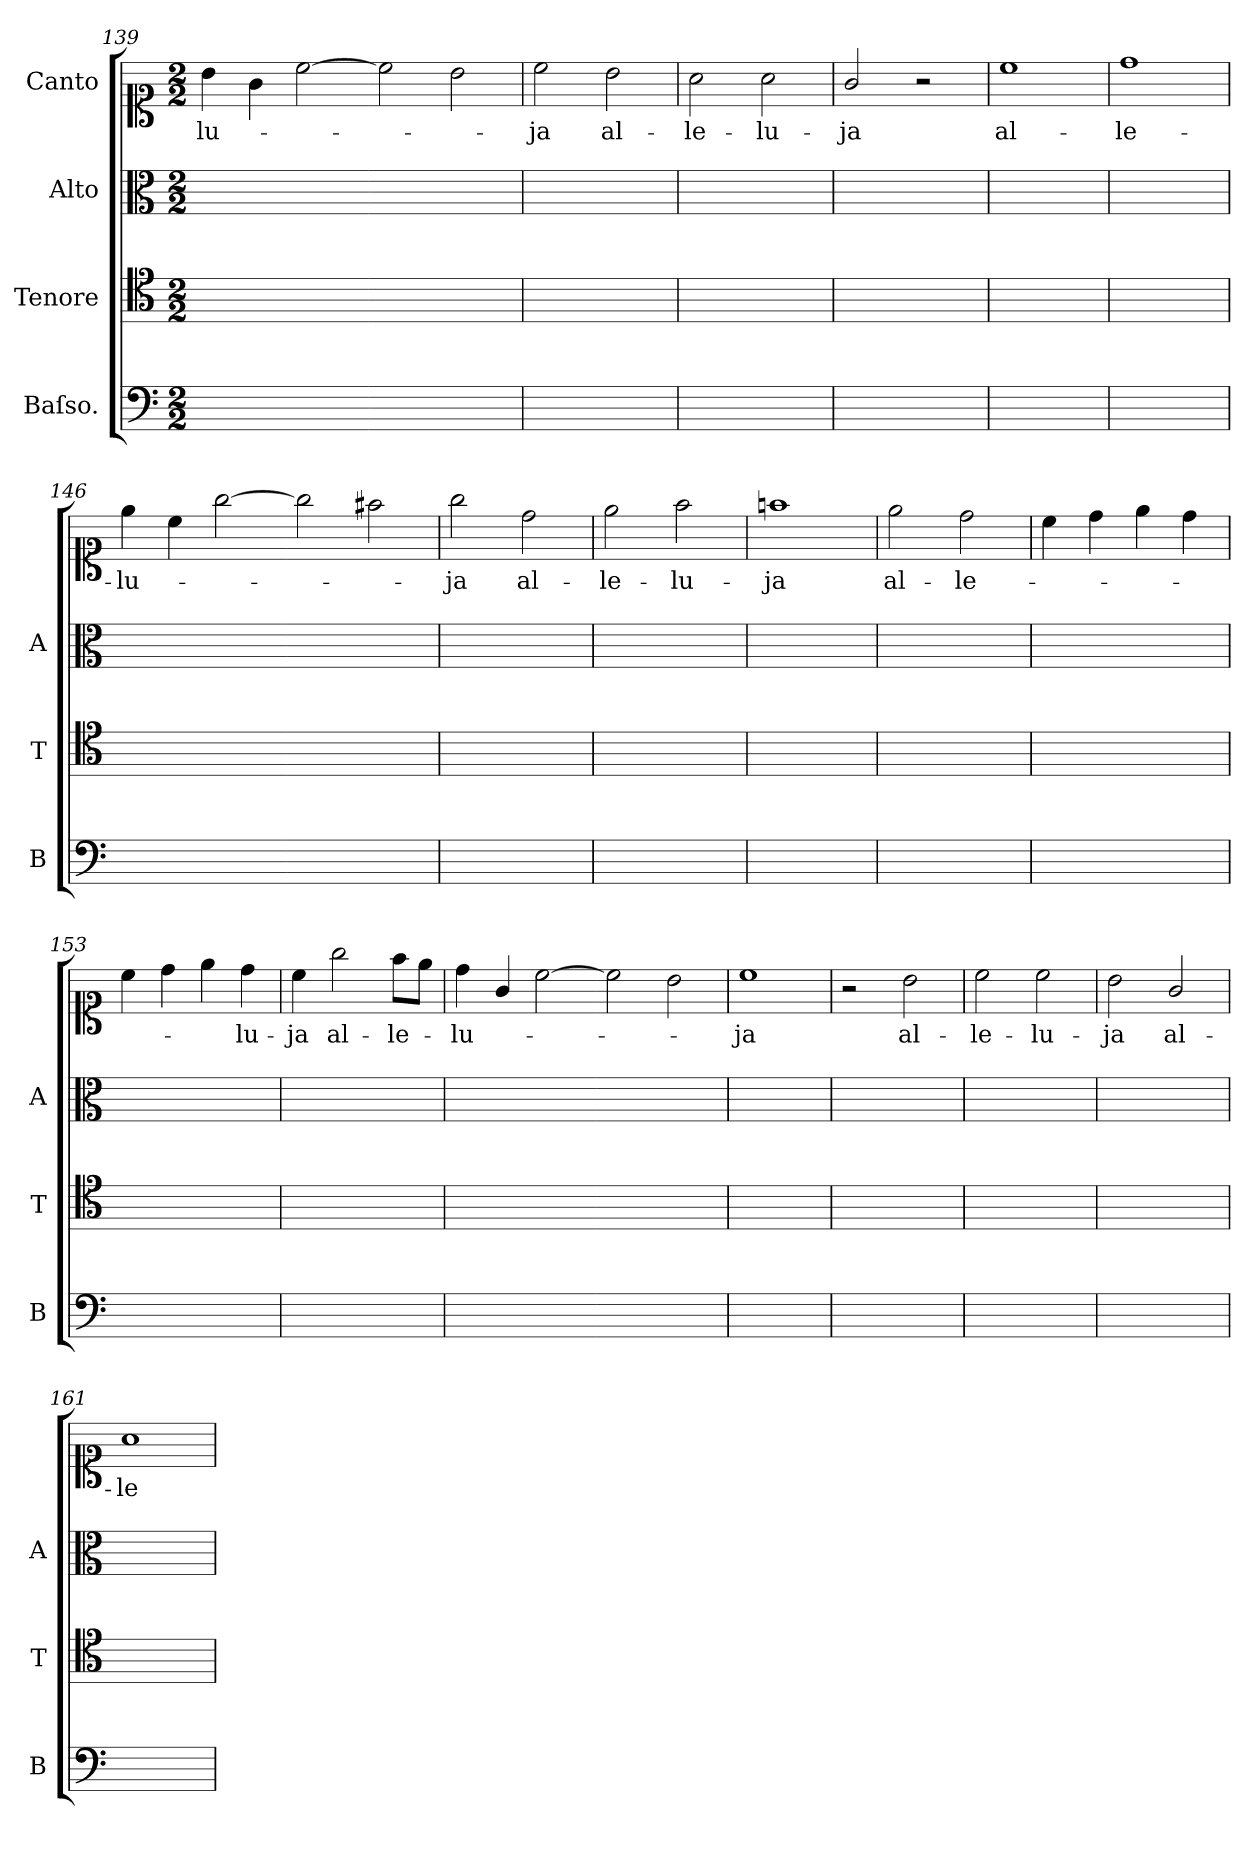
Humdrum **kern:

**kern	**kern	**kern	**kern	**text
*part4	*part3	*part2	*part1	*part1
*staff4	*staff3	*staff2	*staff1	*staff1
*I"Baſso.	*I"Tenore	*I"Alto	*I"Canto	*
*I'B	*I'T	*I'A	*	*
*clefF4	*clefC4	*clefC3	*clefC1	*
*k[]	*k[]	*k[]	*k[]	*
*M2/2	*M2/2	*M2/2	*M2/2	*
=139	=139	=139	=139	=139
1ryy	1ryy	1ryy	4b\	-lu-
.	.	.	4g\	.
.	.	.	[2cc	.
=140	=140	=140	=140-	=140-
1ryy	1ryy	1ryy	2cc]	.
.	.	.	2b\	.
=141	=141	=141	=141	=141
1ryy	1ryy	1ryy	2cc\	-ja
.	.	.	2b\	al-
=142	=142	=142	=142	=142
1ryy	1ryy	1ryy	2a\	-le-
.	.	.	2a\	-lu-
=143	=143	=143	=143	=143
1ryy	1ryy	1ryy	2g/	-ja
.	.	.	2r	.
=144	=144	=144	=144	=144
1ryy	1ryy	1ryy	1cc	al-
=145	=145	=145	=145	=145
1ryy	1ryy	1ryy	1dd	-le-
=146	=146	=146	=146	=146
1ryy	1ryy	1ryy	4ee\	-lu-
.	.	.	4cc\	.
.	.	.	[2gg	.
=147	=147	=147	=147-	=147-
1ryy	1ryy	1ryy	2gg]	.
.	.	.	2ff#X\	.
=148	=148	=148	=148	=148
1ryy	1ryy	1ryy	2gg\	-ja
.	.	.	2dd\	al-
=149	=149	=149	=149	=149
1ryy	1ryy	1ryy	2ee\	-le-
.	.	.	2ff\	-lu-
=150	=150	=150	=150	=150
1ryy	1ryy	1ryy	1ffn	-ja
=151	=151	=151	=151	=151
1ryy	1ryy	1ryy	2ee\	al-
.	.	.	2dd\	-le-
=152	=152	=152	=152	=152
1ryy	1ryy	1ryy	4cc\	.
.	.	.	4dd\	.
.	.	.	4ee\	.
.	.	.	4dd\	.
=153	=153	=153	=153	=153
1ryy	1ryy	1ryy	4cc\	.
.	.	.	4dd\	.
.	.	.	4ee\	.
.	.	.	4dd\	-lu-
=154	=154	=154	=154	=154
1ryy	1ryy	1ryy	4cc\	-ja
.	.	.	2gg\	al-
.	.	.	8ff\L	-le-
.	.	.	8ee\J	.
=155	=155	=155	=155	=155
1ryy	1ryy	1ryy	4dd\	-lu-
.	.	.	4g/	.
.	.	.	[2cc	.
=156	=156	=156	=156-	=156-
1ryy	1ryy	1ryy	2cc]	.
.	.	.	2b\	.
=157	=157	=157	=157	=157
1ryy	1ryy	1ryy	1cc	-ja
=158	=158	=158	=158	=158
1ryy	1ryy	1ryy	2r	.
.	.	.	2b\	al-
=159	=159	=159	=159	=159
1ryy	1ryy	1ryy	2cc\	-le-
.	.	.	2cc\	-lu-
=160	=160	=160	=160	=160
1ryy	1ryy	1ryy	2b\	-ja
.	.	.	2g/	al-
=161	=161	=161	=161	=161
1ryy	1ryy	1ryy	1a	-le-
=	=	=	=	=
*-	*-	*-	*-	*-
